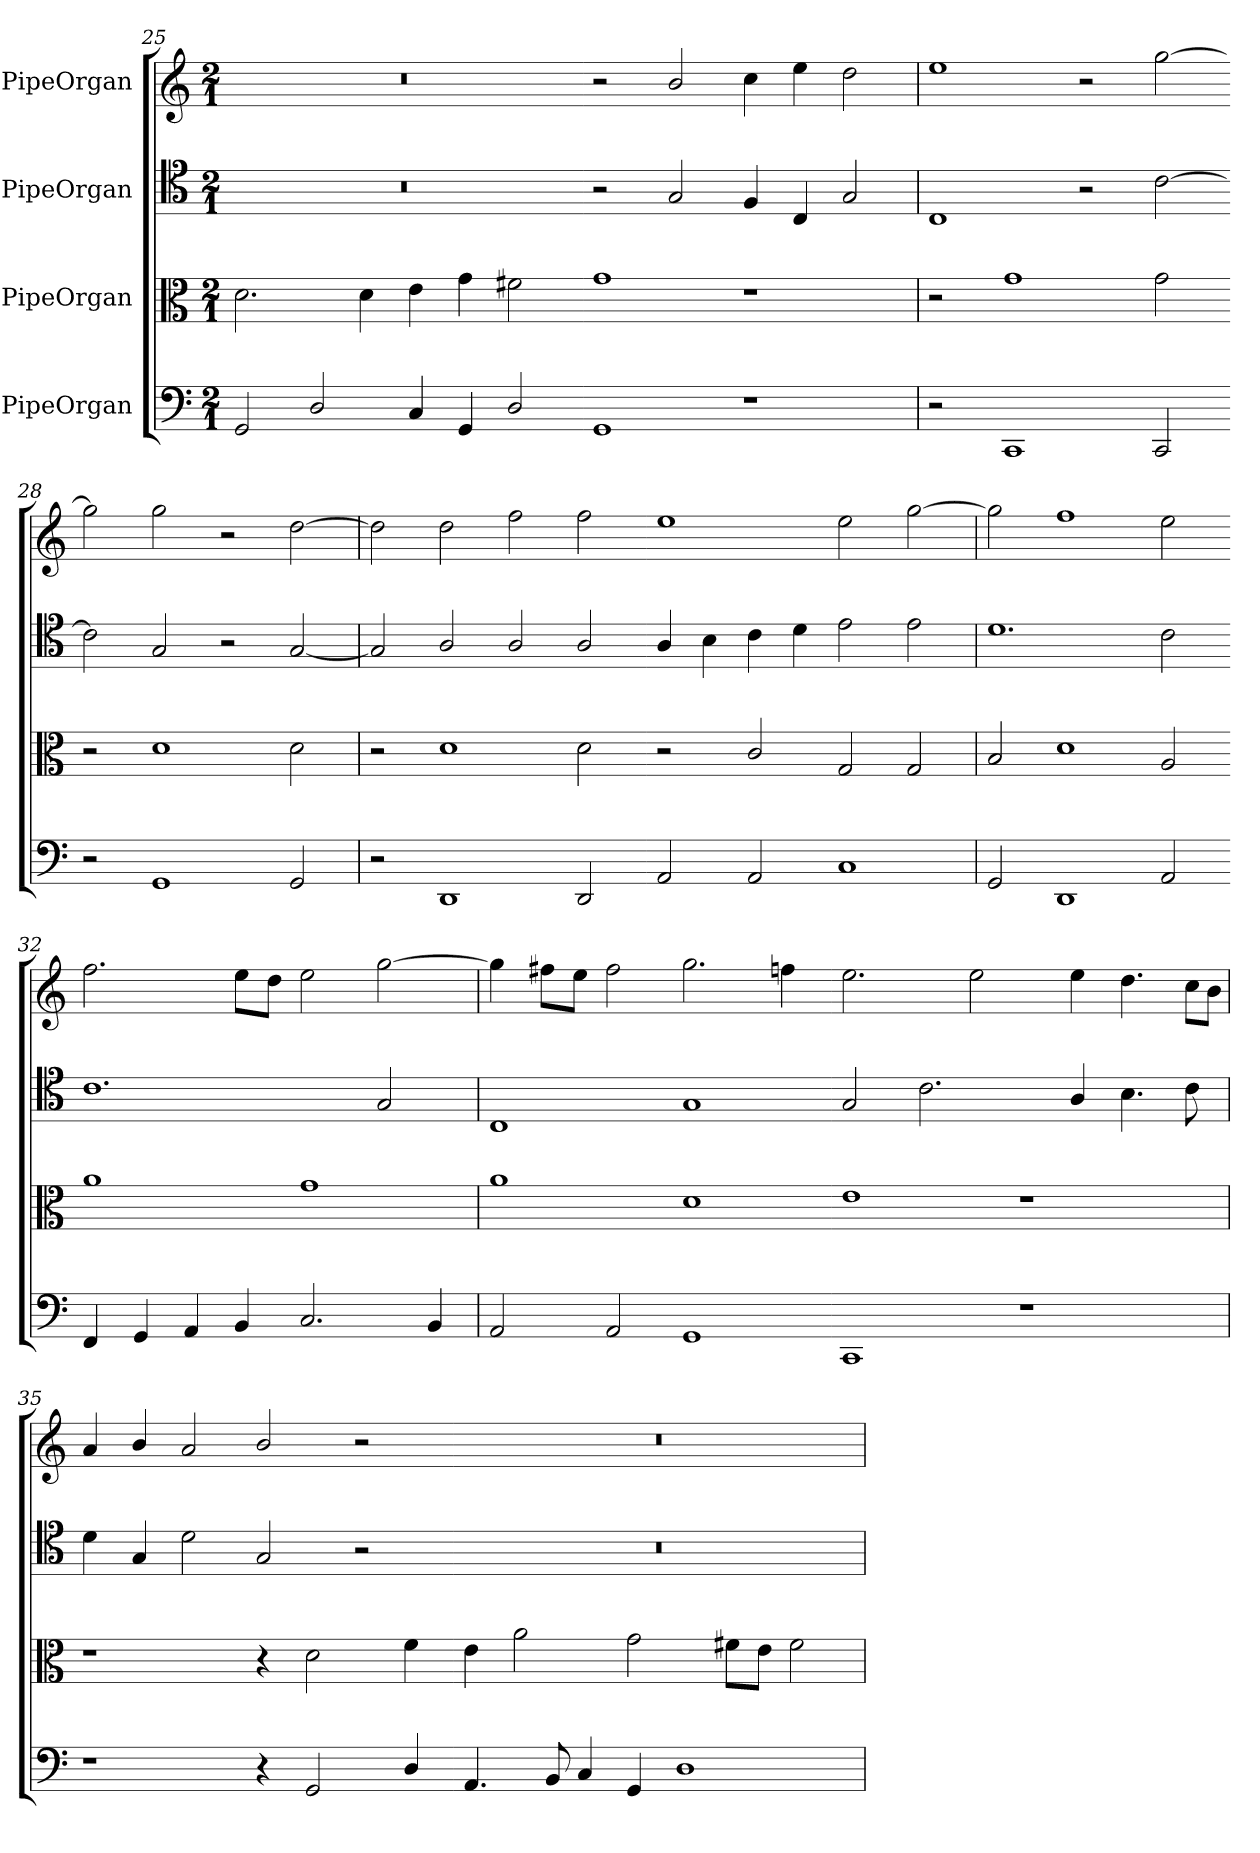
**kern	**kern	**kern	**kern
*part4	*part3	*part2	*part1
*staff4	*staff3	*staff2	*staff1
*I"PipeOrgan	*I"PipeOrgan	*I"PipeOrgan	*I"PipeOrgan
*clefF4	*clefC3	*clefC4	*clefG2
*k[]	*k[]	*k[]	*k[]
*C:	*C:	*C:	*C:
*M2/1	*M2/1	*M2/1	*M2/1
=25	=25	=25	=25
2GG/	2.d\	0r	0r
2D/	.	.	.
.	4d\	.	.
4C/	4e\	.	.
4GG/	4g\	.	.
2D/	2f#X\	.	.
=26-	=26-	=26-	=26-
1GG	1g	2r	2r
.	.	2G/	2b/
1r	1r	4F/	4cc\
.	.	4C/	4ee\
.	.	2G/	2dd\
=27	=27	=27	=27
2r	2r	1C	1ee
1CC	1g	.	.
.	.	2r	2r
2CC/	2g\	[2c	[2gg
=28-	=28-	=28-	=28-
2r	2r	2c]	2gg]
1GG	1d	2G/	2gg\
.	.	2r	2r
2GG/	2d\	[2G/	[2dd\
=29	=29	=29	=29
2r	2r	2G/]	2dd\]
1DD	1d	2A/	2dd\
.	.	2A/	2ff\
2DD/	2d\	2A/	2ff\
=30-	=30-	=30-	=30-
2AA/	2r	4A/	1ee
.	.	4B\	.
2AA/	2c/	4c\	.
.	.	4d\	.
1C	2G/	2e\	2ee\
.	2G/	2e\	[2gg\
=31	=31	=31	=31
2GG/	2B/	1.d	2gg\]
1DD	1d	.	1ff
2AA/	2A/	2c\	2ee\
=32-	=32-	=32-	=32-
4FF/	1a	1.c	2.ff\
4GG/	.	.	.
4AA/	.	.	.
4BB/	.	.	8ee\L
.	.	.	8dd\J
2.C/	1g	.	2ee\
.	.	2G/	[2gg\
4BB/	.	.	.
=33	=33	=33	=33
2AA/	1a	1C	4gg!\]
.	.	.	8ff#X\L
.	.	.	8ee\J
2AA/	.	.	2ff#\
1GG	1d	1G	2.gg\
.	.	.	4ffn\
=34-	=34-	=34-	=34-
1CC	1e	2G/	2.ee\
.	.	2.c\	.
.	.	.	2ee\
1r	1r	.	.
.	.	4A/	4ee\
.	.	4.B\	4.dd\
!	!	!	!LO:N:vis=8
.	.	8c\	16cc\L
!	!	!	!LO:N:vis=8
.	.	.	16b\J
=35	=35	=35	=35
1r	1r	4d\	4a/
.	.	4G/	4b/
.	.	2d\	2a/
4r	4r	2G/	2b/
2GG/	2d\	.	.
.	.	2r	2r
4D/	4f\	.	.
=36-	=36-	=36-	=36-
4.AA/	4e\	0r	0r
.	2a\	.	.
8BB/	.	.	.
4C/	.	.	.
4GG/	2g\	.	.
1D	.	.	.
.	8f#X\L	.	.
.	8e\J	.	.
.	2f#\	.	.
=	=	=	=
*-	*-	*-	*-
